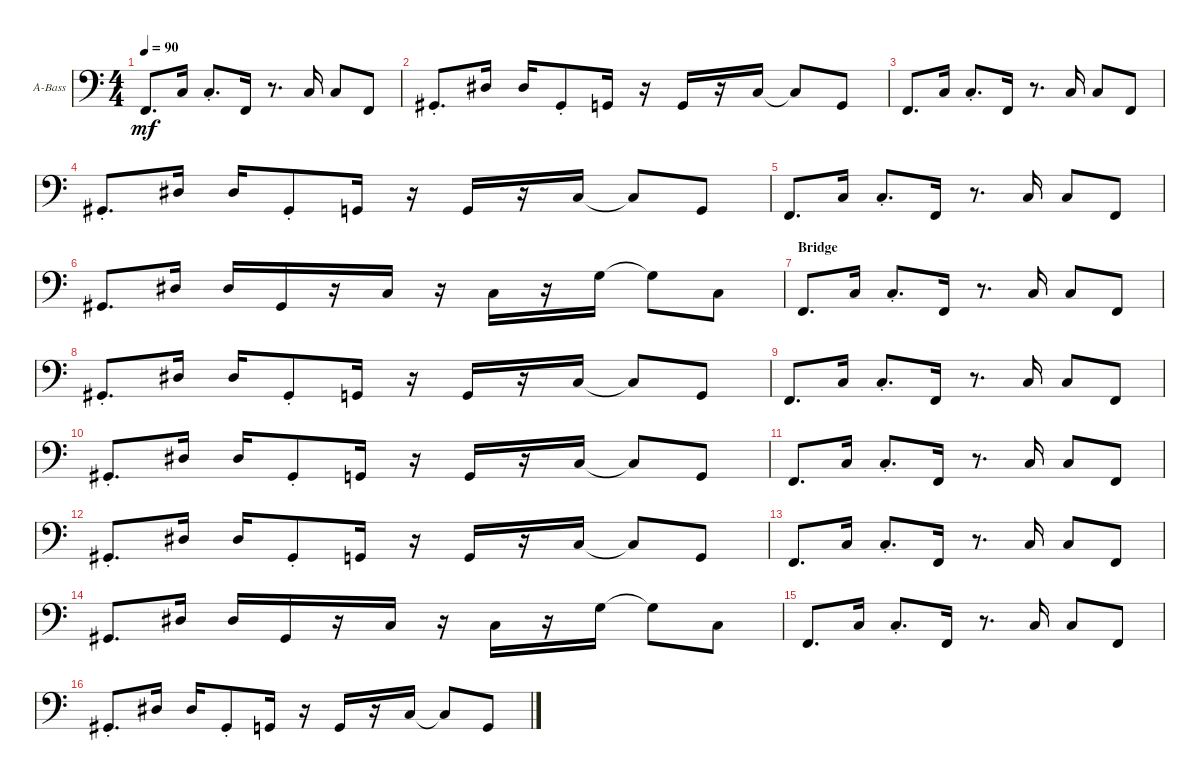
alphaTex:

\defaultSystemsLayout 4
\bracketExtendMode groupsimilarinstruments
\firstSystemTrackNameOrientation horizontal
\otherSystemsTrackNameOrientation horizontal
\track ("Acoustic Bass" "A-Bass") {instrument acousticbass}
\staff {score}
\tuning (G2 D2 A1 E1)
\ts (4 4)
\tempo 90
\clef f4
\scale
0.333333
\ks c
1.4.8{d dy mf} 3.3.16 3.3{st}.8{d} 1.4.16 r.8{d} 3.3.16 3.3.8 1.4.8 |
\scale
0.333333 4.4{st}.8{d} 1.2.16 1.2.16 4.4{st}.8 3.4.16 r.16 3.4.16 r.16 3.3.16 3.3{t}.8 3.4.8 |
\scale
0.333333 1.4.8{d} 3.3.16 3.3{st}.8{d} 1.4.16 r.8{d} 3.3.16 3.3.8 1.4.8 |
\scale
0.333333 4.4{st}.8{d} 1.2.16 1.2.16 4.4{st}.8 3.4.16 r.16 3.4.16 r.16 3.3.16 3.3{t}.8 3.4.8 |
\scale
0.333333 1.4.8{d} 3.3.16 3.3{st}.8{d} 1.4.16 r.8{d} 3.3.16 3.3.8 1.4.8 |
\scale
0.333333 4.4.8{d} 6.3.16 1.2.16 4.4.16 r.16 3.3.16 r.16 3.3.16 r.16 0.1.16 0.1{t}.8 3.3.8 |
\section ("" "Bridge")
\scale
0.333333 1.4.8{d} 3.3.16 3.3{st}.8{d} 1.4.16 r.8{d} 3.3.16 3.3.8 1.4.8 |
\scale
0.333333 4.4{st}.8{d} 1.2.16 1.2.16 4.4{st}.8 3.4.16 r.16 3.4.16 r.16 3.3.16 3.3{t}.8 3.4.8 |
\scale
0.333333 1.4.8{d} 3.3.16 3.3{st}.8{d} 1.4.16 r.8{d} 3.3.16 3.3.8 1.4.8 |
\scale
0.333333 4.4{st}.8{d} 1.2.16 1.2.16 4.4{st}.8 3.4.16 r.16 3.4.16 r.16 3.3.16 3.3{t}.8 3.4.8 |
\scale
0.333333 1.4.8{d} 3.3.16 3.3{st}.8{d} 1.4.16 r.8{d} 3.3.16 3.3.8 1.4.8 |
\scale
0.333333 4.4{st}.8{d} 1.2.16 1.2.16 4.4{st}.8 3.4.16 r.16 3.4.16 r.16 3.3.16 3.3{t}.8 3.4.8 |
\scale
0.333333 1.4.8{d} 3.3.16 3.3{st}.8{d} 1.4.16 r.8{d} 3.3.16 3.3.8 1.4.8 |
\scale
0.333333 4.4.8{d} 6.3.16 1.2.16 4.4.16 r.16 3.3.16 r.16 3.3.16 r.16 0.1.16 0.1{t}.8 3.3.8 |
\scale
0.333333 1.4.8{d} 3.3.16 3.3{st}.8{d} 1.4.16 r.8{d} 3.3.16 3.3.8 1.4.8 |
\scale
0.333333 4.4{st}.8{d} 1.2.16 1.2.16 4.4{st}.8 3.4.16 r.16 3.4.16 r.16 3.3.16 3.3{t}.8 3.4.8
